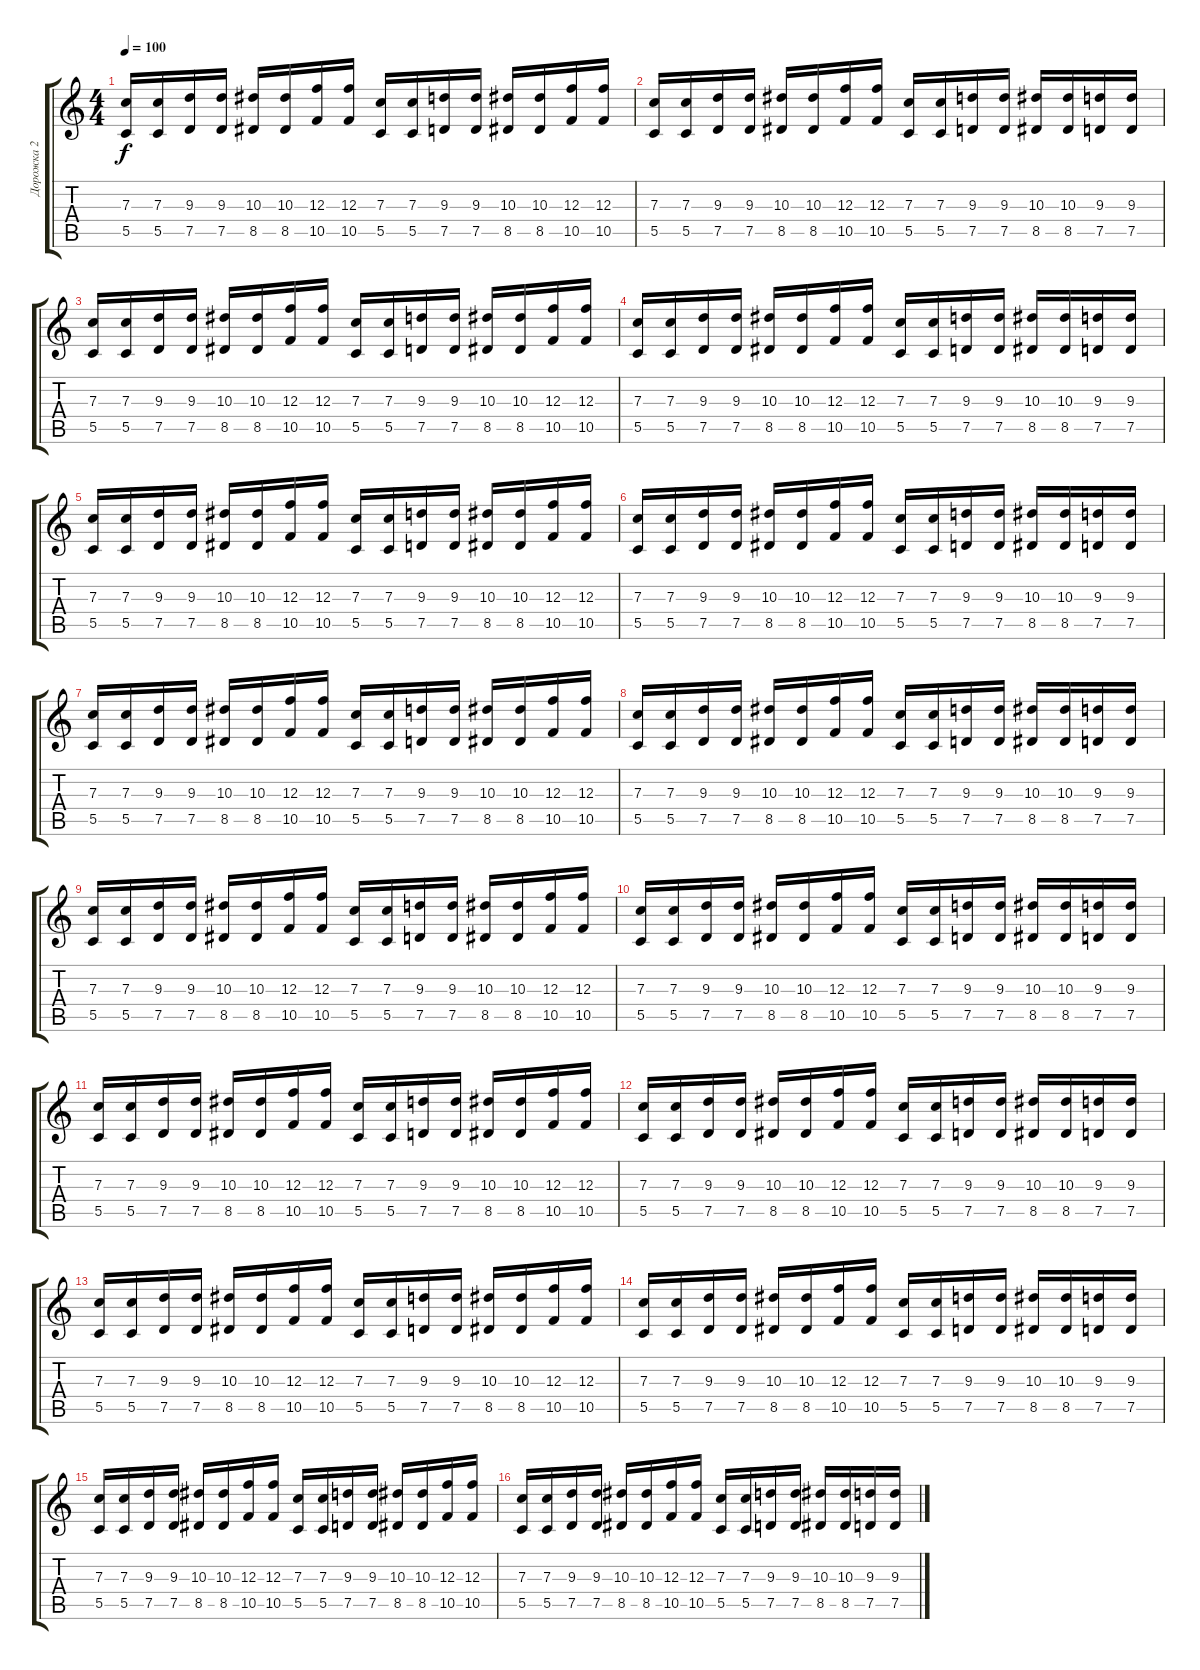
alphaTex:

\track ("Дорожка 2" "Дорожка 2") {instrument electricguitarclean}
\staff {score tabs}
\tuning (D4 A3 F3 C3 G2 C2) {hide}
\ts (4 4)
\tempo 100
\clef g2
\ks c
(7.3 5.5).16{dy f} (7.3 5.5).16 (9.3 7.5).16 (9.3 7.5).16 (10.3 8.5).16 (10.3 8.5).16 (12.3 10.5).16 (12.3 10.5).16 (7.3 5.5).16 (7.3 5.5).16 (9.3 7.5).16 (9.3 7.5).16 (10.3 8.5).16 (10.3 8.5).16 (12.3 10.5).16 (12.3 10.5).16 |
(7.3 5.5).16 (7.3 5.5).16 (9.3 7.5).16 (9.3 7.5).16 (10.3 8.5).16 (10.3 8.5).16 (12.3 10.5).16 (12.3 10.5).16 (7.3 5.5).16 (7.3 5.5).16 (9.3 7.5).16 (9.3 7.5).16 (10.3 8.5).16 (10.3 8.5).16 (9.3 7.5).16 (9.3 7.5).16 |
(7.3 5.5).16 (7.3 5.5).16 (9.3 7.5).16 (9.3 7.5).16 (10.3 8.5).16 (10.3 8.5).16 (12.3 10.5).16 (12.3 10.5).16 (7.3 5.5).16 (7.3 5.5).16 (9.3 7.5).16 (9.3 7.5).16 (10.3 8.5).16 (10.3 8.5).16 (12.3 10.5).16 (12.3 10.5).16 |
(7.3 5.5).16 (7.3 5.5).16 (9.3 7.5).16 (9.3 7.5).16 (10.3 8.5).16 (10.3 8.5).16 (12.3 10.5).16 (12.3 10.5).16 (7.3 5.5).16 (7.3 5.5).16 (9.3 7.5).16 (9.3 7.5).16 (10.3 8.5).16 (10.3 8.5).16 (9.3 7.5).16 (9.3 7.5).16 |
(7.3 5.5).16 (7.3 5.5).16 (9.3 7.5).16 (9.3 7.5).16 (10.3 8.5).16 (10.3 8.5).16 (12.3 10.5).16 (12.3 10.5).16 (7.3 5.5).16 (7.3 5.5).16 (9.3 7.5).16 (9.3 7.5).16 (10.3 8.5).16 (10.3 8.5).16 (12.3 10.5).16 (12.3 10.5).16 |
(7.3 5.5).16 (7.3 5.5).16 (9.3 7.5).16 (9.3 7.5).16 (10.3 8.5).16 (10.3 8.5).16 (12.3 10.5).16 (12.3 10.5).16 (7.3 5.5).16 (7.3 5.5).16 (9.3 7.5).16 (9.3 7.5).16 (10.3 8.5).16 (10.3 8.5).16 (9.3 7.5).16 (9.3 7.5).16 |
(7.3 5.5).16 (7.3 5.5).16 (9.3 7.5).16 (9.3 7.5).16 (10.3 8.5).16 (10.3 8.5).16 (12.3 10.5).16 (12.3 10.5).16 (7.3 5.5).16 (7.3 5.5).16 (9.3 7.5).16 (9.3 7.5).16 (10.3 8.5).16 (10.3 8.5).16 (12.3 10.5).16 (12.3 10.5).16 |
(7.3 5.5).16 (7.3 5.5).16 (9.3 7.5).16 (9.3 7.5).16 (10.3 8.5).16 (10.3 8.5).16 (12.3 10.5).16 (12.3 10.5).16 (7.3 5.5).16 (7.3 5.5).16 (9.3 7.5).16 (9.3 7.5).16 (10.3 8.5).16 (10.3 8.5).16 (9.3 7.5).16 (9.3 7.5).16 |
(7.3 5.5).16 (7.3 5.5).16 (9.3 7.5).16 (9.3 7.5).16 (10.3 8.5).16 (10.3 8.5).16 (12.3 10.5).16 (12.3 10.5).16 (7.3 5.5).16 (7.3 5.5).16 (9.3 7.5).16 (9.3 7.5).16 (10.3 8.5).16 (10.3 8.5).16 (12.3 10.5).16 (12.3 10.5).16 |
(7.3 5.5).16 (7.3 5.5).16 (9.3 7.5).16 (9.3 7.5).16 (10.3 8.5).16 (10.3 8.5).16 (12.3 10.5).16 (12.3 10.5).16 (7.3 5.5).16 (7.3 5.5).16 (9.3 7.5).16 (9.3 7.5).16 (10.3 8.5).16 (10.3 8.5).16 (9.3 7.5).16 (9.3 7.5).16 |
(7.3 5.5).16 (7.3 5.5).16 (9.3 7.5).16 (9.3 7.5).16 (10.3 8.5).16 (10.3 8.5).16 (12.3 10.5).16 (12.3 10.5).16 (7.3 5.5).16 (7.3 5.5).16 (9.3 7.5).16 (9.3 7.5).16 (10.3 8.5).16 (10.3 8.5).16 (12.3 10.5).16 (12.3 10.5).16 |
(7.3 5.5).16 (7.3 5.5).16 (9.3 7.5).16 (9.3 7.5).16 (10.3 8.5).16 (10.3 8.5).16 (12.3 10.5).16 (12.3 10.5).16 (7.3 5.5).16 (7.3 5.5).16 (9.3 7.5).16 (9.3 7.5).16 (10.3 8.5).16 (10.3 8.5).16 (9.3 7.5).16 (9.3 7.5).16 |
(7.3 5.5).16 (7.3 5.5).16 (9.3 7.5).16 (9.3 7.5).16 (10.3 8.5).16 (10.3 8.5).16 (12.3 10.5).16 (12.3 10.5).16 (7.3 5.5).16 (7.3 5.5).16 (9.3 7.5).16 (9.3 7.5).16 (10.3 8.5).16 (10.3 8.5).16 (12.3 10.5).16 (12.3 10.5).16 |
(7.3 5.5).16 (7.3 5.5).16 (9.3 7.5).16 (9.3 7.5).16 (10.3 8.5).16 (10.3 8.5).16 (12.3 10.5).16 (12.3 10.5).16 (7.3 5.5).16 (7.3 5.5).16 (9.3 7.5).16 (9.3 7.5).16 (10.3 8.5).16 (10.3 8.5).16 (9.3 7.5).16 (9.3 7.5).16 |
(7.3 5.5).16 (7.3 5.5).16 (9.3 7.5).16 (9.3 7.5).16 (10.3 8.5).16 (10.3 8.5).16 (12.3 10.5).16 (12.3 10.5).16 (7.3 5.5).16 (7.3 5.5).16 (9.3 7.5).16 (9.3 7.5).16 (10.3 8.5).16 (10.3 8.5).16 (12.3 10.5).16 (12.3 10.5).16 |
(7.3 5.5).16 (7.3 5.5).16 (9.3 7.5).16 (9.3 7.5).16 (10.3 8.5).16 (10.3 8.5).16 (12.3 10.5).16 (12.3 10.5).16 (7.3 5.5).16 (7.3 5.5).16 (9.3 7.5).16 (9.3 7.5).16 (10.3 8.5).16 (10.3 8.5).16 (9.3 7.5).16 (9.3 7.5).16
